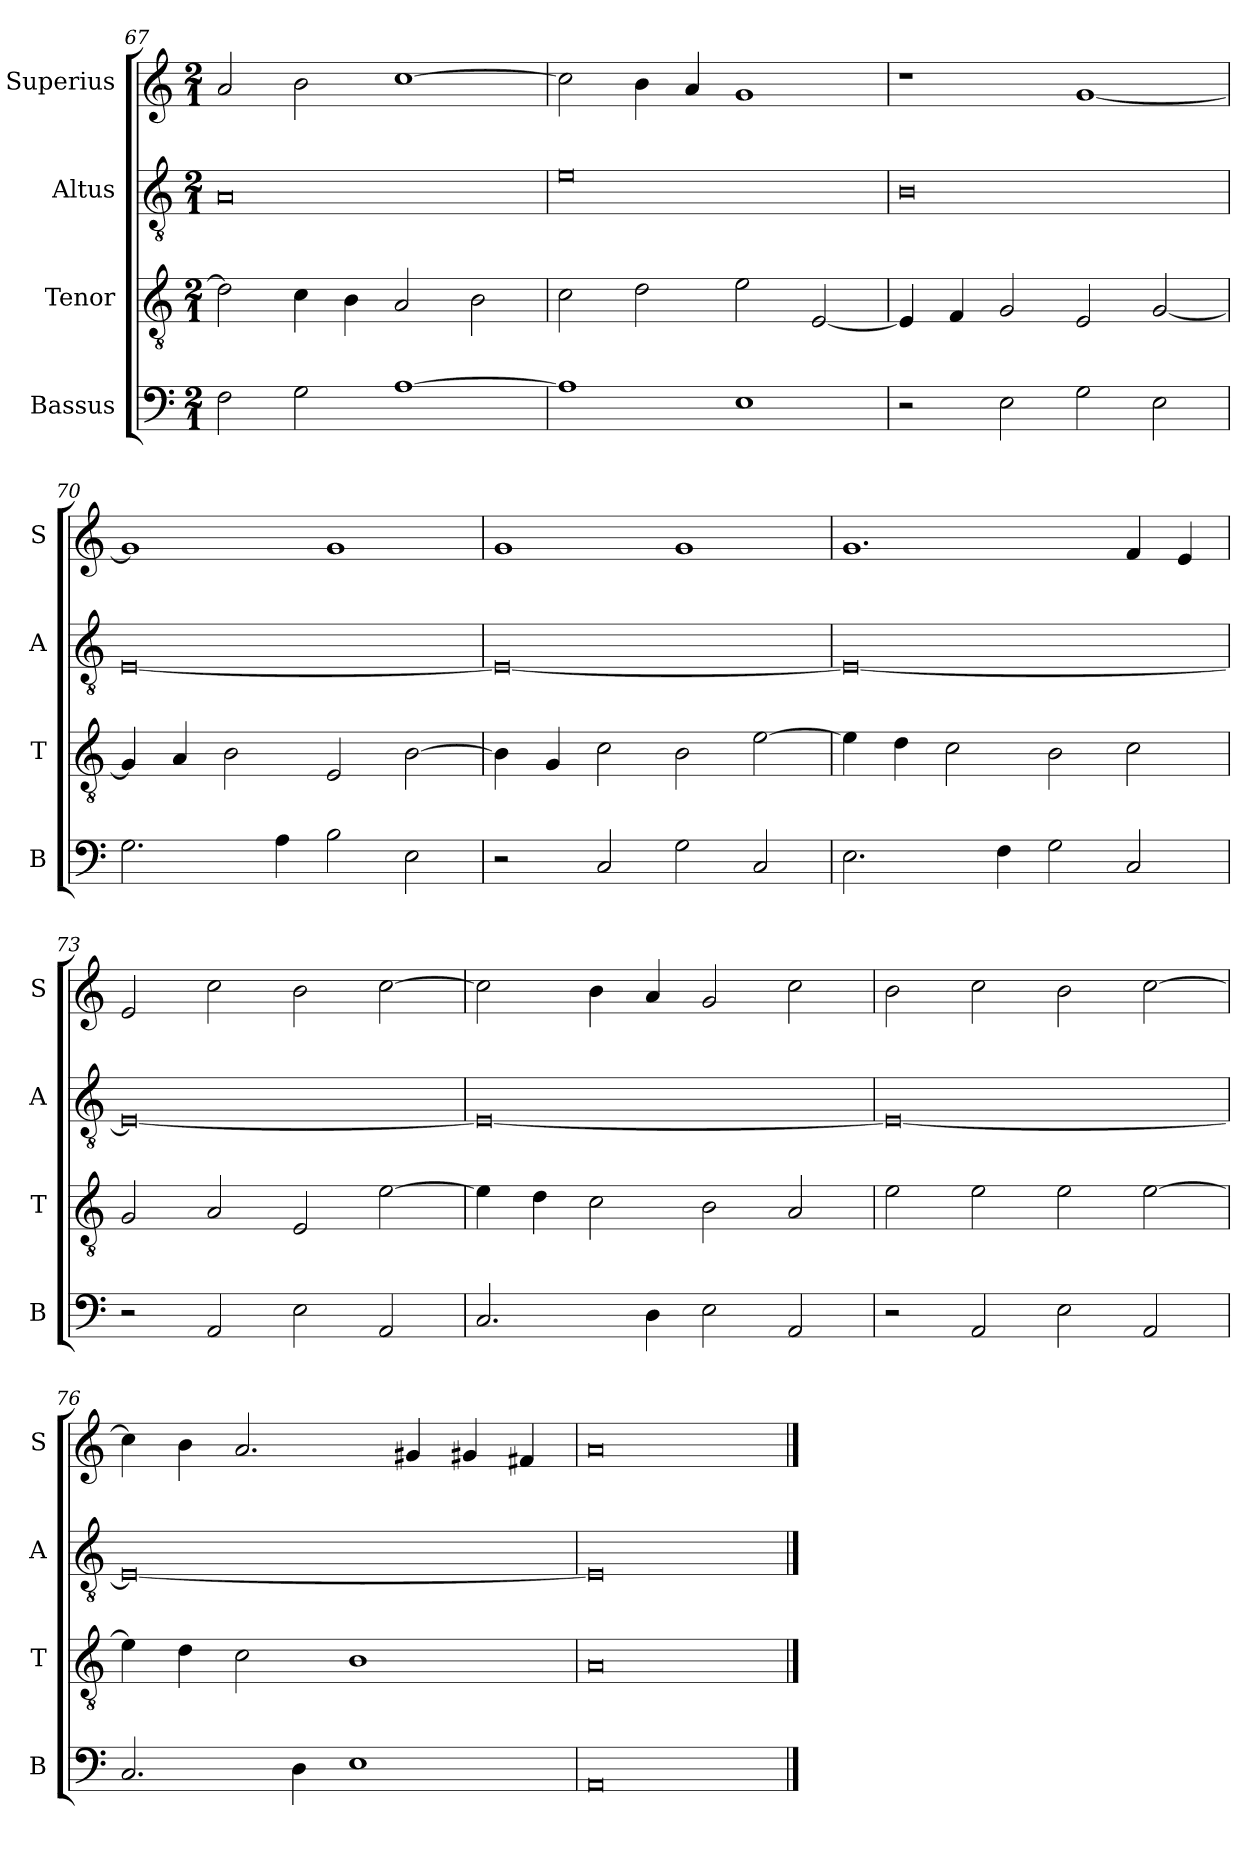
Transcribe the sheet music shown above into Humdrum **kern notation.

**kern	**kern	**kern	**kern
*part4	*part3	*part2	*part1
*staff4	*staff3	*staff2	*staff1
*I"Bassus	*I"Tenor	*I"Altus	*I"Superius
*I'B	*I'T	*I'A	*I'S
*clefF4	*clefGv2	*clefGv2	*clefG2
*k[]	*k[]	*k[]	*k[]
*M2/1	*M2/1	*M2/1	*M2/1
=67	=67	=67	=67
2F\	2d\]	0A	2a/
2G\	4c\	.	2b\
.	4B\	.	.
[1A	2A/	.	[1cc
.	2B\	.	.
=68	=68	=68	=68
1A]	2c\	0e	2cc\]
.	2d\	.	4b\
.	.	.	4a/
1E	2e\	.	1g
.	[2E/	.	.
=69	=69	=69	=69
2r	4E/]	0B	1r
.	4F/	.	.
2E\	2G/	.	.
2G\	2E/	.	[1g
2E\	[2G/	.	.
=70	=70	=70	=70
2.G\	4G/]	[0E	1g]
.	4A/	.	.
.	2B\	.	.
4A\	.	.	.
2B\	2E/	.	1g
2E\	[2B\	.	.
=71	=71	=71	=71
2r	4B\]	0E_	1g
.	4G/	.	.
2C/	2c\	.	.
2G\	2B\	.	1g
2C/	[2e\	.	.
=72	=72	=72	=72
2.E\	4e\]	0E_	1.g
.	4d\	.	.
.	2c\	.	.
4F\	.	.	.
2G\	2B\	.	.
2C/	2c\	.	4f/
.	.	.	4e/
=73	=73	=73	=73
2r	2G/	0E_	2e/
2AA/	2A/	.	2cc\
2E\	2E/	.	2b\
2AA/	[2e\	.	[2cc\
=74	=74	=74	=74
2.C/	4e\]	0E_	2cc\]
.	4d\	.	.
.	2c\	.	4b\
4D\	.	.	4a/
2E\	2B\	.	2g/
2AA/	2A/	.	2cc\
=75	=75	=75	=75
2r	2e\	0E_	2b\
2AA/	2e\	.	2cc\
2E\	2e\	.	2b\
2AA/	[2e\	.	[2cc\
=76	=76	=76	=76
2.C/	4e\]	0E_	4cc\]
.	4d\	.	4b\
.	2c\	.	2.a/
4D\	.	.	.
1E	1B	.	.
.	.	.	4g#X/
.	.	.	4g#X/
.	.	.	4f#X/
=77	=77	=77	=77
0AA	0A	0E]	0a
==	==	==	==
*-	*-	*-	*-
